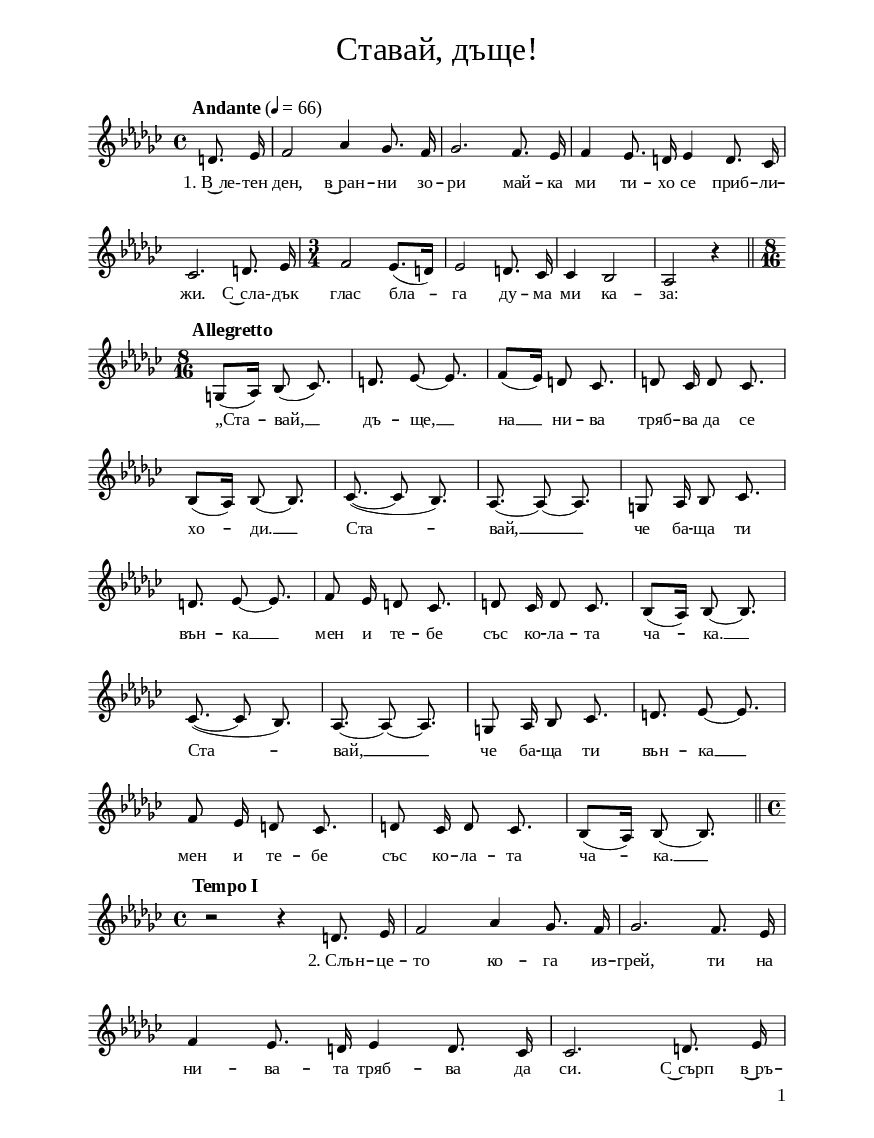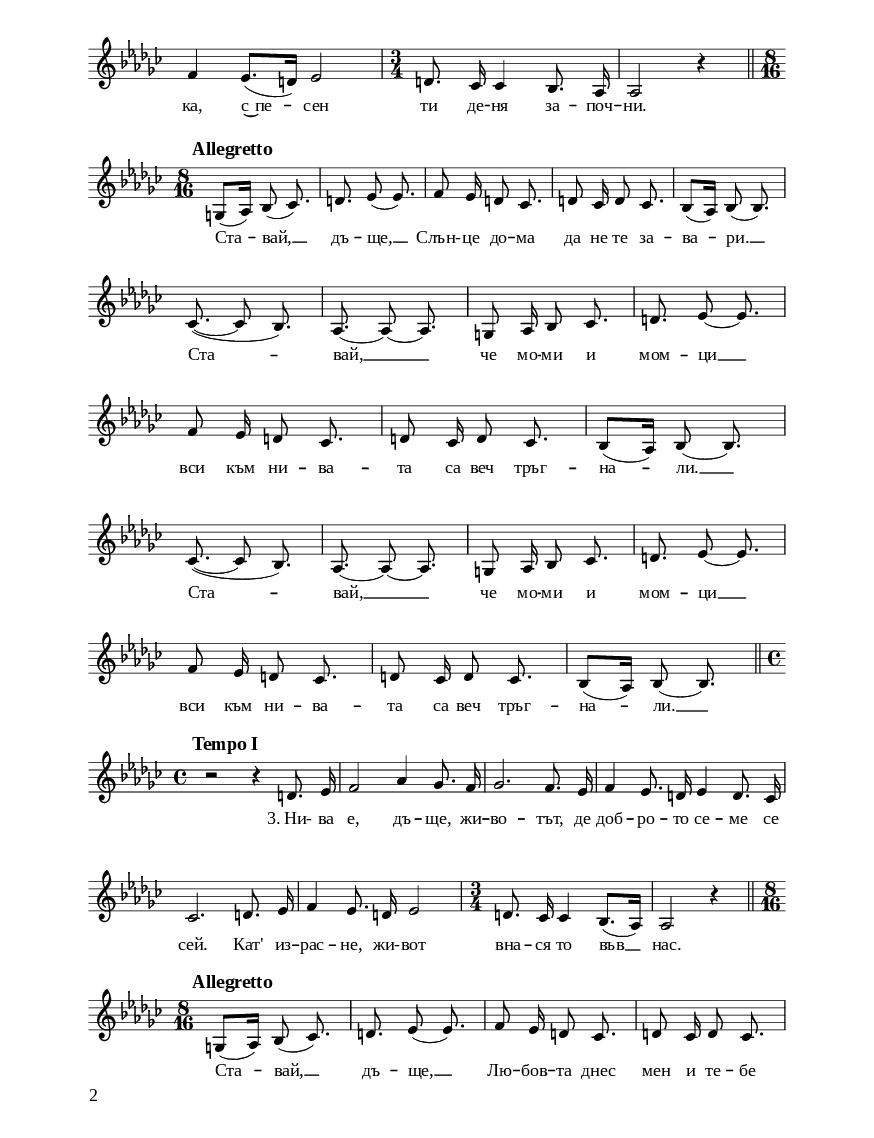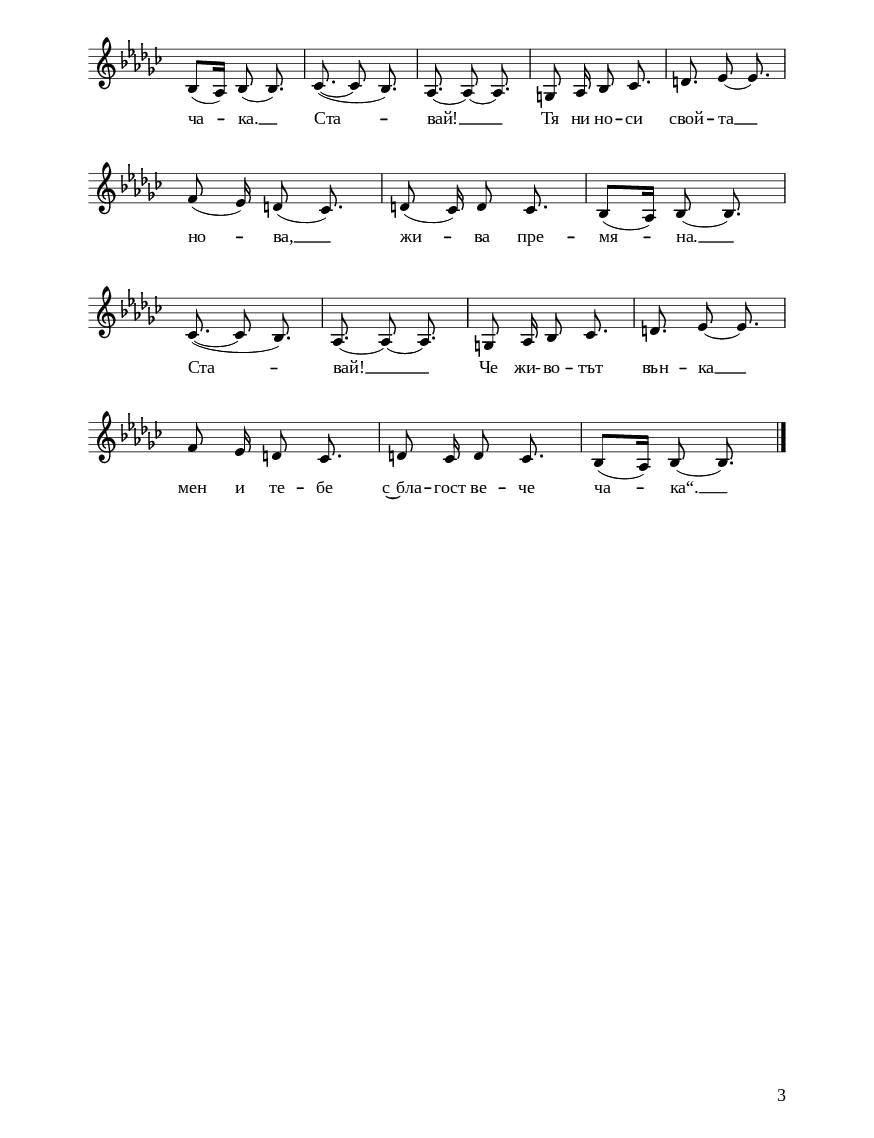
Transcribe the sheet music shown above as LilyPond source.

\version "2.24.3"

% include paper part and global functions
\include "include/globals.ily"

\bookpart {
  \label #'ref142
  \tocItem \markup "Ставай, дъще!"
  \include "include/bookpart-paper.ily"
  \score {
    \include "include/score-layout.ily"


    \new Voice \absolute {
      \clef treble

      \key es \minor

      \time 4/4
      \tempoFunc "Andante" 4 "66"
      \autoBeamOff
      \partial 4
      d'8. es'16 | % 2
      f'2 as'4 ges'8. f'16 | ges'2. f'8.es'16 | f'4 es'8.  d'16  es'4 d'8. ces'16 | \break
      ces'2. d'8. es'16 | \time 3/4 f'2 es'8. [( d'16 )] | % 7
      es'2  d'8. ces'16 | % 8
      ces'4 bes2 | % 9
      as2 r4  \bar "||"  \break
      \time 8/16  |
      \tempo "Allegretto" g8 [( as16 )] bes8 ( ces'8. ) | % 11
      d'8. es'8 ~ es'8. | % 12
      f'8 [( es'16 )] d'8 ces'8. | % 13
      d'8 ces'16 d'8 ces'8. \break | % 14
      bes8 [( as16 )] bes8 ~ bes8. | % 15
      ces'8. ( ~ ces'8 bes8. ) | % 16
      as8. ~ as8 ~ as8. | % 17
      g8 as16 bes8 ces'8. \break | % 18
      d'8. es'8 ~ es'8. | % 19
      f'8 es'16 d'8 ces'8. |
      d'8 ces'16 d'8 ces'8. | % 21
      bes8 [( as16 )] bes8 ~ bes8. \break | % 22
      ces'8. ( ~ ces'8 bes8. ) | % 23
      as8. ~ as8 ~ as8. | % 24
      g8 as16 bes8 ces'8. | % 25
      d'8. es'8 ~ es'8. \break | % 26
      f'8 es'16 d'8 ces'8. | % 27
      d'8 ces'16 d'8 ces'8. | % 28
      bes8 [(as16) ] bes8 ~ bes8. \bar "||" \break
      \tempo "Tempo I"
      \time 4/4 r2 r4 d'8. es'16 | f'2 as'4 ges'8. f'16 |
      ges'2. f'8.es'16 | \break

      f'4 es'8. d'16  es'4 d'8. ces'16 |
      ces'2. d'8. es'16 | \break
      f'4 es'8. [(d'16 ) ]es'2 |
      \time 3/4 d'8. ces'16 ces'4 bes8. as16 | as2 r4 | \bar "||"  \break

      \time 8/16 \tempo "Allegretto" g8 [(as16 )] bes8 (ces'8. ) | d'8. es'8 (es'8.) |

      f'8 es'16  d'8 ces'8. | d'8 ces'16 d'8 ces'8. | bes8 [(as16)] bes8 (bes8.) \break

      ces'8. ( ~ ces'8 bes8. ) |
      as8. ~ as8 ~ as8. | % 24
      g8 as16 bes8 ces'8. | % 25
      d'8. es'8 ~ es'8. \break |
      f'8 es'16 d'8 ces'8. | % 27
      d'8 ces'16 d'8 ces'8. | % 28
      bes8 [( as16 )] bes8 ~ bes8. | \break
      ces'8. ( ~ ces'8 bes8. ) |
      as8. ~ as8 ~ as8. | % 24
      g8 as16 bes8 ces'8. | % 25
      d'8. es'8 ~ es'8. \break |
      f'8 es'16 d'8 ces'8. | % 27
      d'8 ces'16 d'8 ces'8. | % 28
      bes8 [( as16 )] bes8 ~ bes8. | \bar "||"  \break
      \tempo "Tempo I"
      \time 4/4 r2 r4  d'8. es'16 | f'2 as'4 ges'8. f'16 |
      ges'2. f'8.es'16 | f'4 es'8. d'16  es'4 d'8. ces'16 | \break
      ces'2. d'8. es'16 |
      f'4 es'8. d'16  es'2 |
      \time 3/4 d'8. ces'16 ces'4 bes8. [(as16) ] | as2 r4 | \bar "||"
      \time 8/16 \tempo "Allegretto" g8 [(as16 )] bes8 (ces'8. ) | d'8. es'8 (es'8.) |  f'8 es'16 d'8 ces'8. | d'8 ces'16 d'8 ces'8. | \break  bes8 [(as16)] bes8 (bes8.)

      ces'8. ( ~ ces'8 bes8. ) |
      as8. ~ as8 ~ as8. | % 24
      g8 as16 bes8 ces'8. | % 25
      d'8. es'8 ~ es'8. \break |
      f'8 (es'16) d'8 ( ces'8.) | % 27
      d'8 (ces'16) d'8 ces'8. | % 28
      bes8 [( as16 )] bes8 ~ bes8. | \break
      ces'8. ( ~ ces'8 bes8. ) |
      as8. ~ as8 ~ as8. | % 24
      g8 as16 bes8 ces'8. | % 25
      d'8. es'8 ~ es'8. \break |
      f'8 es'16 d'8 ces'8. | % 27
      d'8 ces'16 d'8 ces'8. | % 28
      bes8 [( as16 )] bes8 ~ bes8. | \break \bar "|."
    }


    \addlyrics {
      "1. В~ле-" -- тен
      ден, в~ран -- ни зо -- ри май -- ка ми ти -- хо се приб --
      ли -- жи. "С~сла-" -- дък глас бла -- га ду -- ма ми
      ка -- за: „Ста -- вай, __ дъ -- ще, __ на __ ни -- ва
      тряб -- ва да се хо -- ди. __ Ста -- вай, __ че ба --
      ща ти вън -- ка __ мен и те -- бе със ко -- ла --
      та ча -- ка. __ Ста -- вай, __ че ба -- ща ти вън --
      ка __  мен и те -- бе със ко -- ла -- та ча --
      ка. __

      "2. Слън" -- це -- то ко -- га из -- грей,
      ти на ни -- ва -- та тряб -- ва да си.
      "С~сърп" в~ръ -- ка, с~пе -- сен ти
      де -- ня за -- поч -- ни. Ста -- вай, __ дъ -- ще, __
      "Слън-" -- це до -- ма да не те за -- ва -- ри. __
      Ста -- вай, __ че мо -- ми и мом -- ци __ вси към ни -- ва -- та са веч тръг -- на -- ли. __
      Ста -- вай, __ че мо -- ми и мом -- ци __ вси към ни -- ва -- та са веч тръг -- на -- ли. __

      "3. Ни- " -- ва е, дъ -- ще, жи -- во -- тът,
      де доб -- ро -- то се -- ме се сей.
      Кат' из -- рас -- не, "жи-" -- вот вна -- ся
      то във __ нас. Ста -- вай, __ дъ -- ще, __
      Лю -- бов -- та днес мен и те -- бе ча -- ка. __
      Ста -- вай! __ Тя ни но -- си
      свой -- та __ но -- ва, __ жи -- ва пре -- мя -- на. __
      Ста -- вай! __ Че "жи-" -- во -- тът вън -- ка __ мен
      и те -- бе с~бла -- гост ве -- че ча -- ка“. __

    }

    \header {
      title = \titleFunc "Ставай, дъще!" "Stavaj, dăšte!"
    }

    \midi{}



  } % score



} % bookpart
